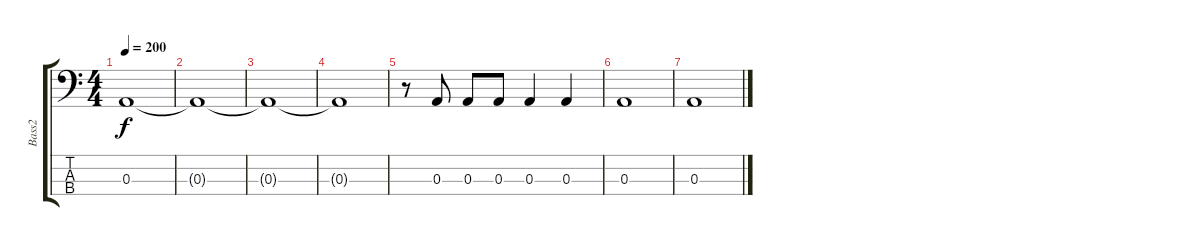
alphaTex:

\track ("Bass2" "Bass2") {instrument electricbassfinger}
\staff {score tabs}
\tuning (G2 D2 A1 E1) {hide}
\ts (4 4)
\tempo 200
\clef f4
\ks c
0.3{t}.1{dy f} |
0.3{t}.1 |
0.3{t}.1 |
0.3{t}.1 |
r.8 0.3.8{volume 11} 0.3.8 0.3.8 0.3.4 0.3.4 |
0.3.1 |
0.3.1
